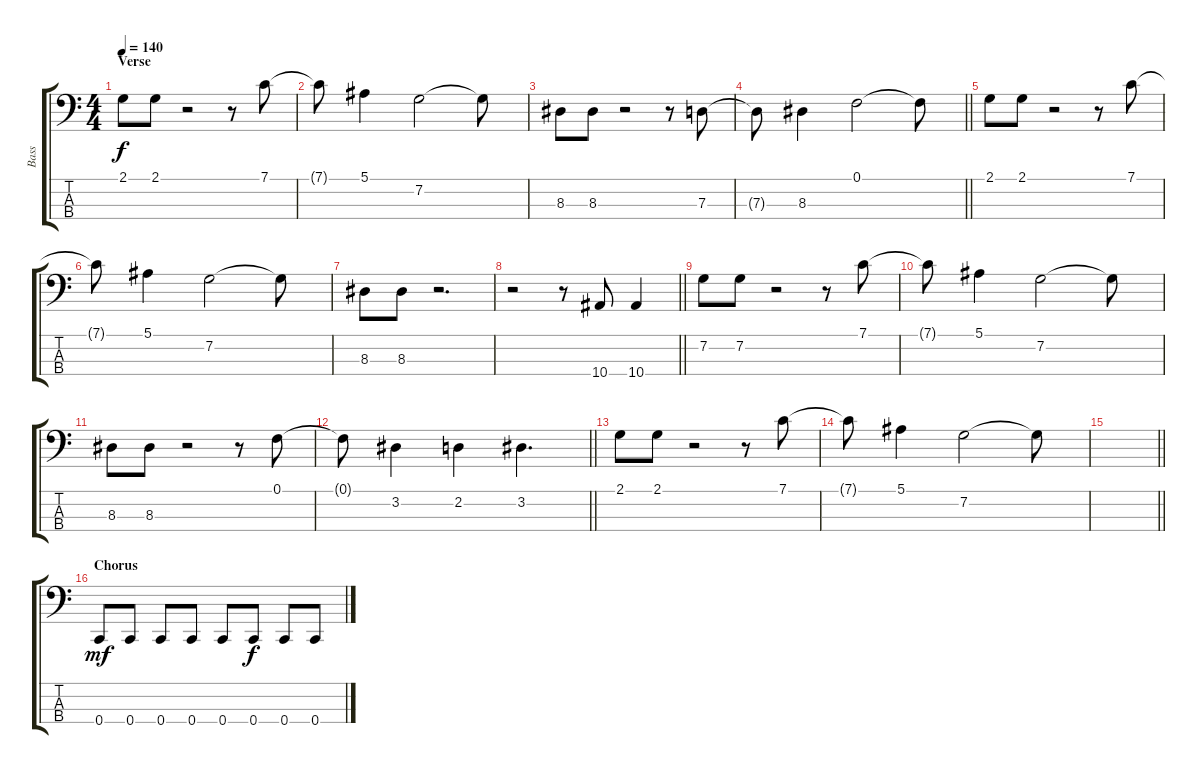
\track ("Bass" "Bass") {instrument electricbassfinger}
\staff {score tabs}
\tuning (F2 C2 G1 C1) {hide}
\ts (4 4)
\section ("" "Verse")
\tempo 140
\clef f4
\ks c
2.1.8{dy f} 2.1.8 r.2 r.8 7.1.8 |
7.1{t}.8 5.1.4 7.2.2 7.2{t}.8 |
8.3.8 8.3.8 r.2 r.8 7.3.8 |
\barLineRight lightlight
7.3{t}.8 8.3.4 0.1.2 0.1{t}.8 |
2.1.8 2.1.8 r.2 r.8 7.1.8 |
7.1{t}.8 5.1.4 7.2.2 7.2{t}.8 |
8.3.8 8.3.8 r.2{d} |
\barLineRight lightlight
r.2 r.8 10.4.8 10.4.4 |
7.2.8 7.2.8 r.2 r.8 7.1.8 |
7.1{t}.8 5.1.4 7.2.2 7.2{t}.8 |
8.3.8 8.3.8 r.2 r.8 0.1.8 |
\barLineRight lightlight
0.1{t}.8 3.2.4 2.2.4 3.2.4{d} |
2.1.8 2.1.8 r.2 r.8 7.1.8 |
7.1{t}.8 5.1.4 7.2.2 7.2{t}.8 |
\barLineRight lightlight
|
\section ("" "Chorus")
0.4.8{dy mf} 0.4.8 0.4.8 0.4.8 0.4.8 0.4.8{dy f} 0.4.8 0.4.8
